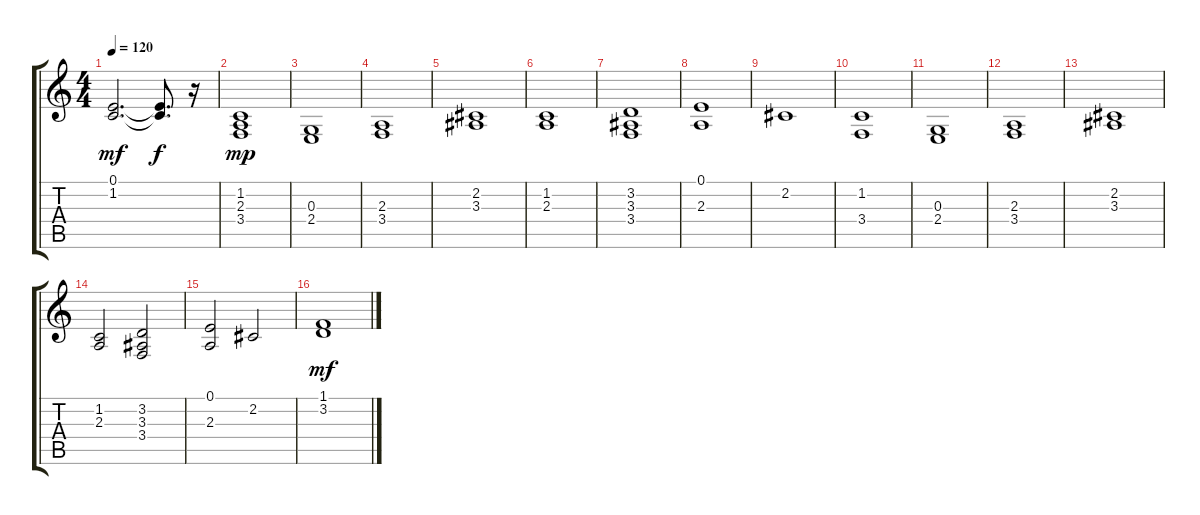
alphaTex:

\track "" {instrument synthstrings1}
\staff {score tabs}
\tuning (E4 B3 G3 D3 A2 E2) {hide}
\ts (4 4)
\tempo 120
\clef g2
\ks c
(0.1 1.2).2{d dy mf} (0.1{t} 1.2{t}).8{d dy f} r.16 |
(1.2 2.3 3.4).1{dy mp} |
(0.3 2.4).1 |
(2.3 3.4).1 |
(2.2 3.3).1 |
(1.2 2.3).1 |
(3.2 3.3 3.4).1 |
(0.1 2.3).1 |
2.2.1 |
(1.2 3.4).1 |
(0.3 2.4).1 |
(2.3 3.4).1 |
(2.2 3.3).1 |
(1.2 2.3).2 (3.2 3.3 3.4).2 |
(0.1 2.3).2 2.2.2 |
(1.1 3.2).1{dy mf}
